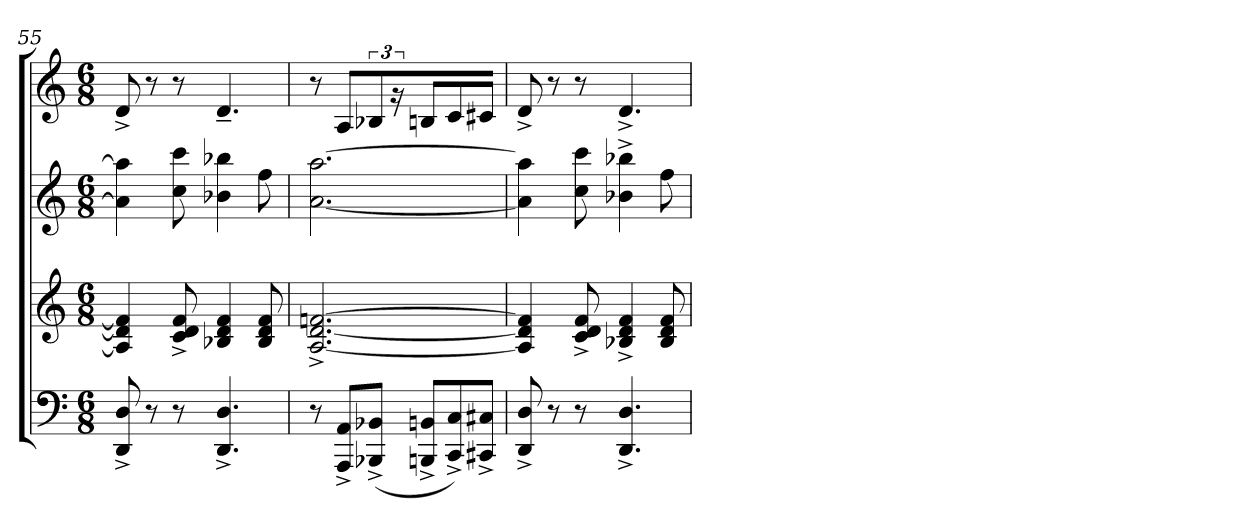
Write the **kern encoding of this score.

**kern	**kern	**kern	**kern
*part3	*part2	*part2	*part1
*staff4	*staff3	*staff2	*staff1
*clefF4	*clefG2	*clefG2	*clefG2
*k[]	*k[]	*k[]	*k[]
*M6/8	*M6/8	*M6/8	*M6/8
=55	=55	=55	=55
8DD/^> 8D/^>	4A/] 4d/] 4f/]	4a\] 4aa\]	8d^>/
8r	.	.	8r
8r	8c/^> 8d/^> 8f/^>	8cc\ 8ccc\	8r
4.DD/^> 4.D/^>	4B-X/ 4d/ 4f/	4b-X\ 4bb-X\	4.d~>/
.	8B-/ 8d/ 8f/	8ff\	.
=56	=56	=56	=56
8r	[<2.A/^> [<2.d/^> [>2.fn/^>	[<2.a\ [>2.aa\	8r
8AAA/^> 8AA/^>L	.	.	8A/L
(>8BBB-X/^> 8BB-X/^>J	.	.	12B-X/J
.	.	.	24r
8BBBn/^> 8BBn/^>L	.	.	8Bn/L
8CC/^> 8C/^>)	.	.	8c/
8CC#X/^> 8C#X/^>J	.	.	8c#X/J
=57	=57	=57	=57
8DD/^> 8D/^>	4A/] 4d/] 4f/]	4a\] 4aa\]	8d^>/
8r	.	.	8r
8r	8c/^> 8d/^> 8f/^>	8cc\ 8ccc\	8r
4.DD/^> 4.D/^>	4B-X/^> 4d/^> 4f/^>	4b-X\^> 4bb-X\^>	4.d^>/
.	8B-/ 8d/ 8f/	8ff\	.
=	=	=	=
*-	*-	*-	*-
